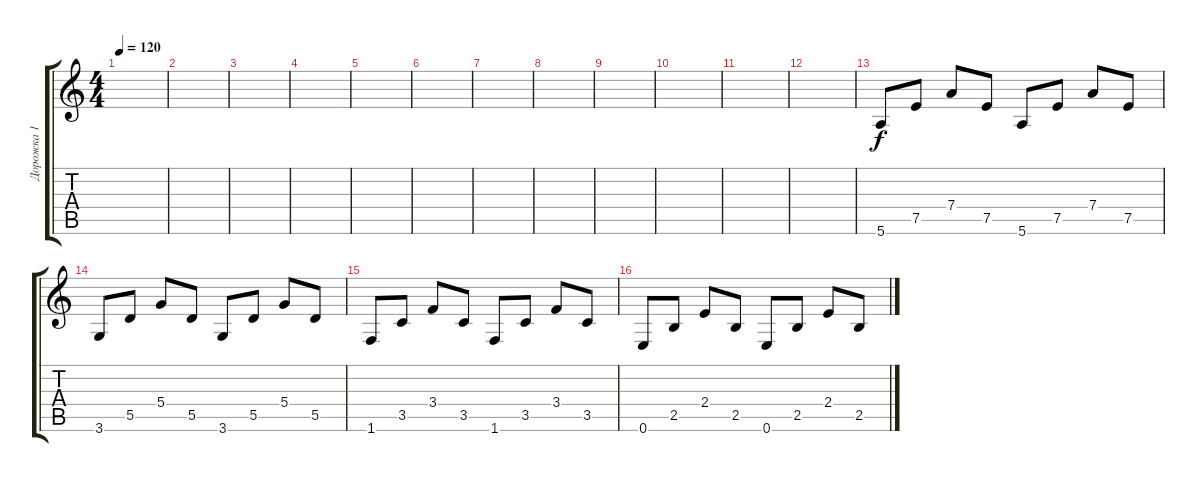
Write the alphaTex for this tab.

\track ("Дорожка 1" "Дорожка 1") {instrument distortionguitar}
\staff {score tabs}
\tuning (E4 B3 G3 D3 A2 E2) {hide}
\ts (4 4)
\tempo 120
\clef g2
\ks c
|
|
|
|
|
|
|
|
|
|
|
|
5.6.8 7.5.8 7.4.8 7.5.8 5.6.8 7.5.8 7.4.8 7.5.8 |
3.6.8 5.5.8 5.4.8 5.5.8 3.6.8 5.5.8 5.4.8 5.5.8 |
1.6.8 3.5.8 3.4.8 3.5.8 1.6.8 3.5.8 3.4.8 3.5.8 |
0.6.8 2.5.8 2.4.8 2.5.8 0.6.8 2.5.8 2.4.8 2.5.8
